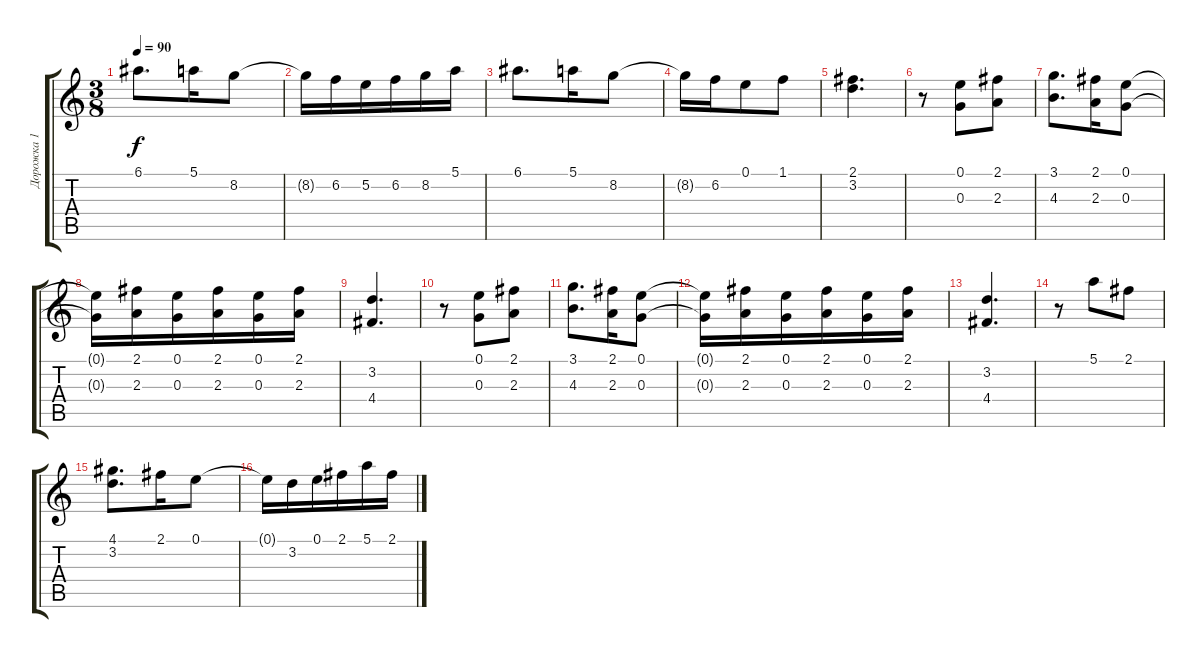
\track ("Дорожка 1" "Дорожка 1") {instrument acousticguitarsteel}
\staff {score tabs}
\tuning (E4 B3 G3 D3 A2 E2) {hide}
\ts (3 8)
\tempo 90
\clef g2
\ks c
6.1.8{d dy f} 5.1.16 8.2.8 |
8.2{t}.16 6.2.16 5.2.16 6.2.16 8.2.16 5.1.16 |
6.1.8{d} 5.1.16 8.2.8 |
8.2{t}.16 6.2.16 0.1.8 1.1.8 |
(2.1 3.2).4{d} |
r.8 (0.1 0.3).8 (2.1 2.3).8 |
(3.1 4.3).8{d} (2.1 2.3).16 (0.1 0.3).8 |
(0.1{t} 0.3{t}).16 (2.1 2.3).16 (0.1 0.3).16 (2.1 2.3).16 (0.1 0.3).16 (2.1 2.3).16 |
(3.2 4.4).4{d} |
r.8 (0.1 0.3).8 (2.1 2.3).8 |
(3.1 4.3).8{d} (2.1 2.3).16 (0.1 0.3).8 |
(0.1{t} 0.3{t}).16 (2.1 2.3).16 (0.1 0.3).16 (2.1 2.3).16 (0.1 0.3).16 (2.1 2.3).16 |
(3.2 4.4).4{d} |
r.8 5.1.8 2.1.8 |
(4.1 3.2).8{d} 2.1.16 0.1.8 |
0.1{t}.16 3.2.16 0.1.16 2.1.16 5.1.16 2.1.16
